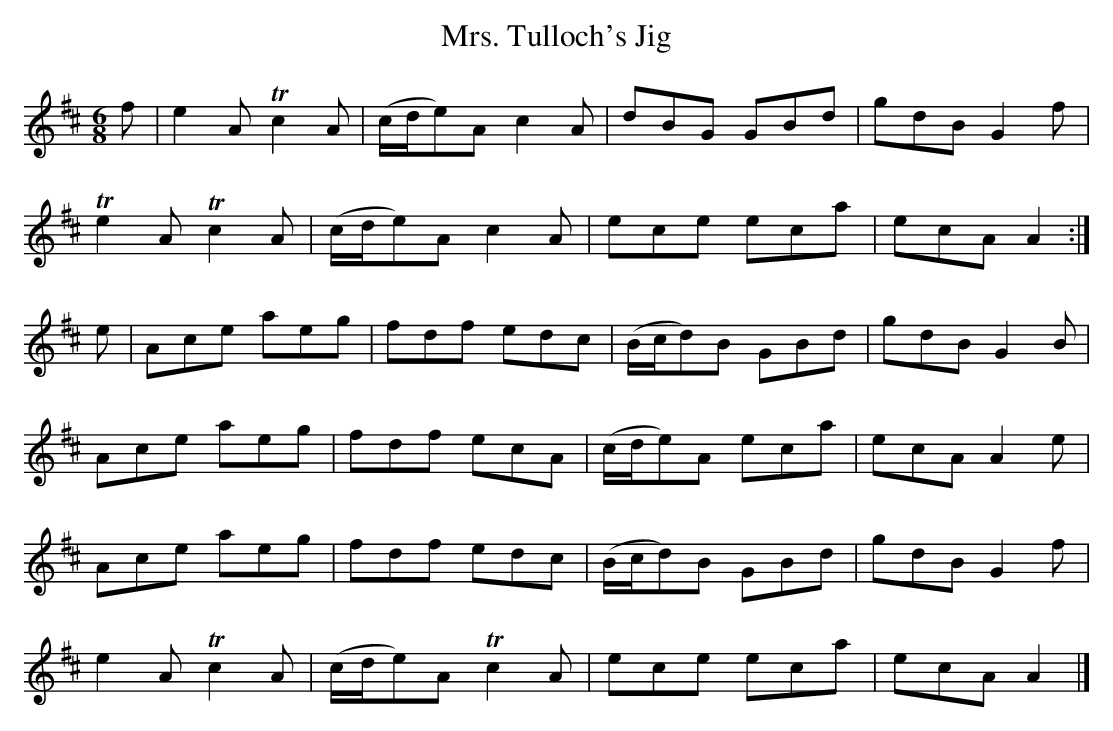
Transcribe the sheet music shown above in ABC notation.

X:1
T:Mrs. Tulloch's Jig
M:6/8
L:1/8
K:D
f | e2A Tc2A | (c/d/e)A c2A | dBG GBd | gdB G2f |
Te2A Tc2A | (c/d/e)A c2A | ece eca | ecA A2 :|
e | Ace aeg | fdf edc | (B/c/d)B GBd | gdB G2B |
Ace aeg | fdf ecA | (c/d/e)A eca | ecA A2e |
Ace aeg | fdf edc | (B/c/d)B GBd | gdB G2f |
e2A Tc2A | (c/d/e)A Tc2A | ece eca | ecA A2 |]
